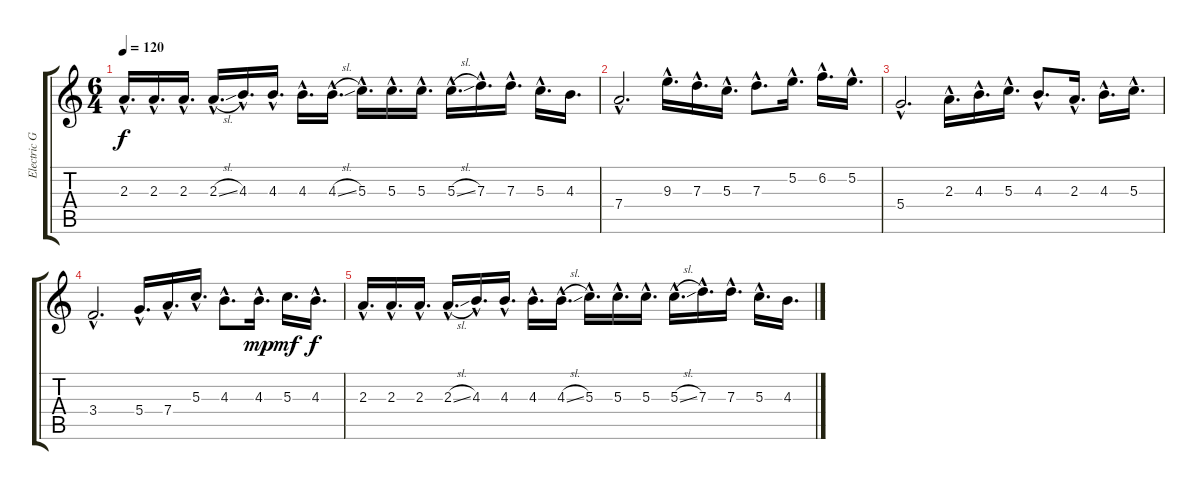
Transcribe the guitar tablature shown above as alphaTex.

\track ("Electric Guitar" "Electric G") {instrument electricguitarclean}
\staff {score tabs}
\tuning (E4 B3 G3 D3 A2 E2) {hide}
\ts (6 4)
\tempo 120
\clef g2
\ks c
2.3{hac}.16{d dy f} 2.3{hac}.16{d} 2.3{hac}.16{d} 2.3{sl hac}.16{d} 4.3{hac}.16{d} 4.3{hac}.16{d} 4.3{hac}.16{d} 4.3{sl hac}.16{d} 5.3{hac}.16{d} 5.3{hac}.16{d} 5.3{hac}.16{d} 5.3{sl hac}.16{d} 7.3{hac}.16{d} 7.3{hac}.16{d} 5.3{hac}.16{d} 4.3.16{d} |
7.4{hac}.2{d} 9.3{hac}.16{d} 7.3{hac}.16{d} 5.3{hac}.16{d} 7.3{hac}.8{d} 5.2{hac}.16{d} 6.2{hac}.16{d} 5.2{hac}.16{d} |
5.4{hac}.2{d} 2.3{hac}.16{d} 4.3{hac}.16{d} 5.3{hac}.16{d} 4.3{hac}.8{d} 2.3{hac}.16{d} 4.3{hac}.16{d} 5.3{hac}.16{d} |
3.4{hac}.2{d} 5.4{hac}.16{d} 7.4{hac}.16{d} 5.3{hac}.16{d} 4.3{hac}.8{d} 4.3{hac}.16{d dy mp} 5.3.16{d dy mf} 4.3{hac}.16{d dy f} |
2.3{hac}.16{d} 2.3{hac}.16{d} 2.3{hac}.16{d} 2.3{sl hac}.16{d} 4.3{hac}.16{d} 4.3{hac}.16{d} 4.3{hac}.16{d} 4.3{sl hac}.16{d} 5.3{hac}.16{d} 5.3{hac}.16{d} 5.3{hac}.16{d} 5.3{sl hac}.16{d} 7.3{hac}.16{d} 7.3{hac}.16{d} 5.3{hac}.16{d} 4.3.16{d}
